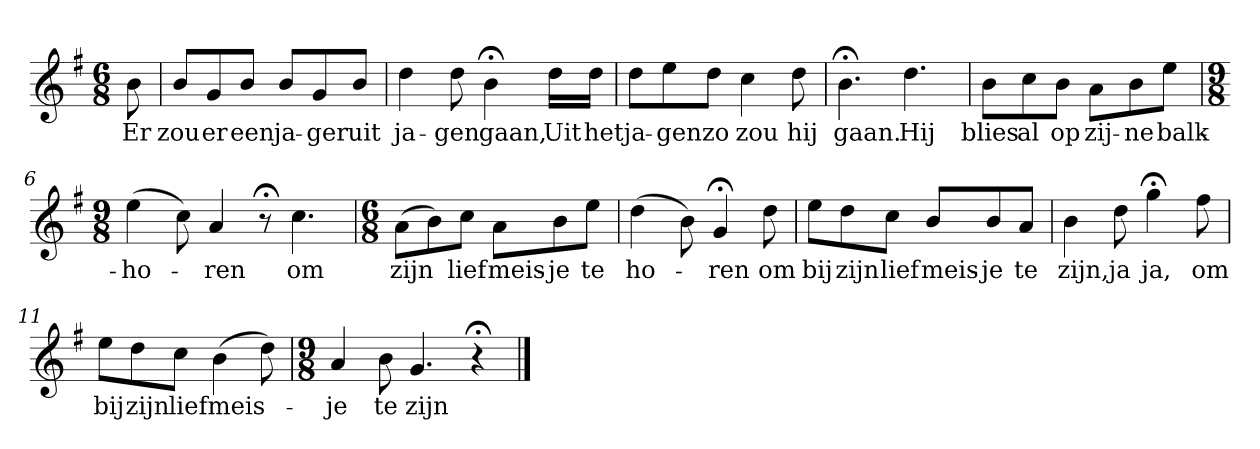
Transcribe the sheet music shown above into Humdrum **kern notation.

**kern	**text
*part1	*part1
*staff1	*staff1
*k[f#]	*
*G:	*
*M6/8	*
*MM120	*
=	=
8b	Er
=1	=1
8bL	zou
8g	er
8bJ	een
8bL	ja-
8g	-ger
8bJ	uit
=2	=2
4dd	ja-
8dd	-gen
4b;<	gaan,
16ddLL	Uit
16ddJJ	het
=3	=3
8ddL	ja-
8ee	-gen
8ddJ	zo
4cc	zou
8dd	hij
=4	=4
4.b;<	gaan.
4.dd	Hij
=5	=5
8bL	blies
8cc	al
8bJ	op
8aL	zij-
8b	-ne
8eeJ	balk-
=6	=6
*M9/8	*
(4ee	-ho-
8cc)	.
4a	-ren
8r;<	.
4.cc	om
=7	=7
*M6/8	*
(8aL	zijn
8b)	.
8ccJ	lief
8aL	meis-
8b	-je
8eeJ	te
=8	=8
(4dd	ho-
8b)	.
4g;<	-ren
8dd	om
=9	=9
8eeL	bij
8dd	zijn
8ccJ	lief
8bL	meis-
8b	-je
8aJ	te
=10	=10
4b	zijn,
8dd	ja
4gg;<	ja,
8ff#	om
=11	=11
8eeL	bij
8dd	zijn
8ccJ	lief
(4b	meis-
8dd)	.
=12	=12
*M9/8	*
4a	-je
8b	te
4.g	zijn
4r;<	.
==	==
*-	*-
